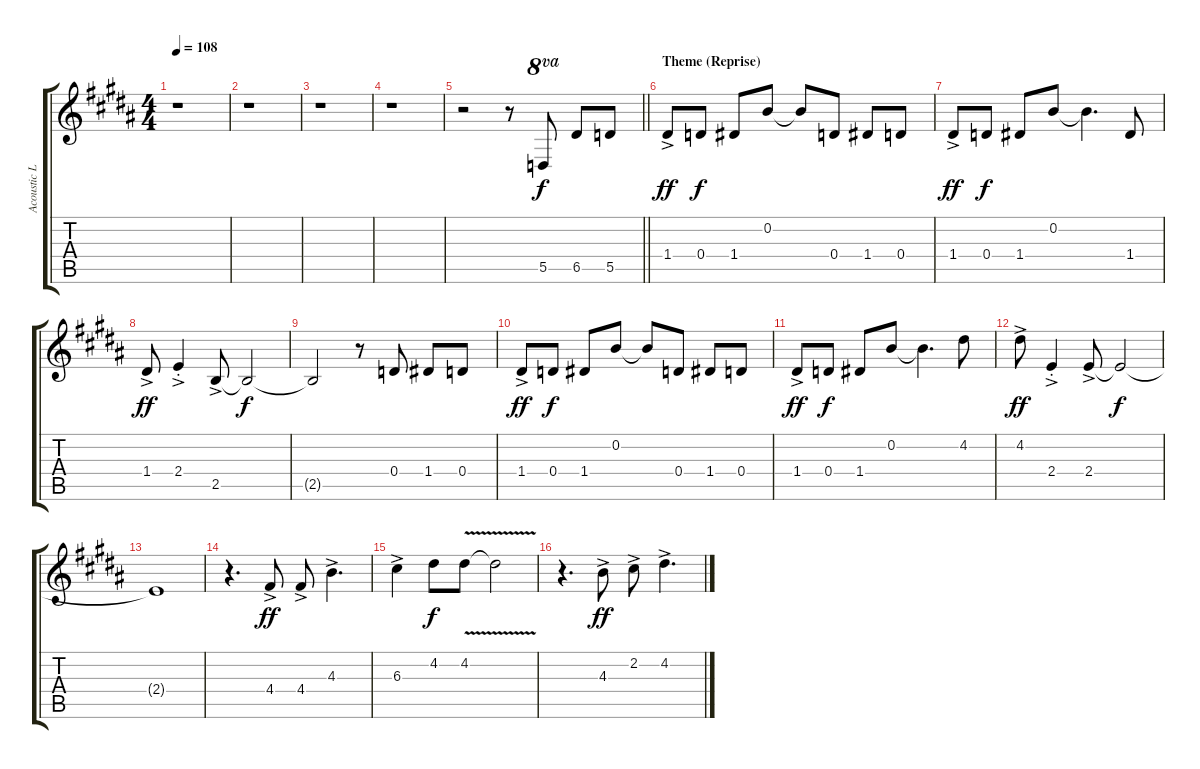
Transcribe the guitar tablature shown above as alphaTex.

\track ("Acoustic Lead Guitar" "Acoustic L") {instrument acousticguitarsteel}
\staff {score tabs}
\tuning (E4 B3 G3 D3 A2 E2) {hide}
\ts (4 4)
\tempo 108
\clef g2
\ks g#minor
r.1{dy fff} |
r.1 |
r.1 |
r.1 |
\barLineRight lightlight
r.2 r.8 5.5.8{ot 8va dy f volume 16} 6.5.8 5.5.8 |
\section ("" "Theme (Reprise)")
1.4{ac}.8{dy ff} 0.4.8{dy f} 1.4.8 0.2.8 0.2{t}.8 0.4.8 1.4.8 0.4.8 |
1.4{ac}.8{dy ff} 0.4.8{dy f} 1.4.8 0.2.8 0.2{t}.4{d} 1.4.8 |
1.4{ac}.8{dy ff} 2.4{ac st}.4 2.5{ac}.8 2.5{t}.2{dy f} |
2.5{t}.2 r.8 0.4.8 1.4.8 0.4.8 |
1.4{ac}.8{dy ff} 0.4.8{dy f} 1.4.8 0.2.8 0.2{t}.8 0.4.8 1.4.8 0.4.8 |
1.4{ac}.8{dy ff} 0.4.8{dy f} 1.4.8 0.2.8 0.2{t}.4{d} 4.2.8 |
4.2{ac}.8{dy ff} 2.4{ac st}.4 2.4{ac}.8 2.4{t}.2{dy f} |
2.4{t}.1 |
r.4{d} 4.4{ac}.8{dy ff} 4.4{ac}.8 4.3{ac}.4{d} |
6.3{ac}.4 4.2.8{dy f} 4.2{v}.8 4.2{v t}.2 |
r.4{d} 4.3{ac}.8{dy ff} 2.2{ac}.8 4.2{ac}.4{d}
